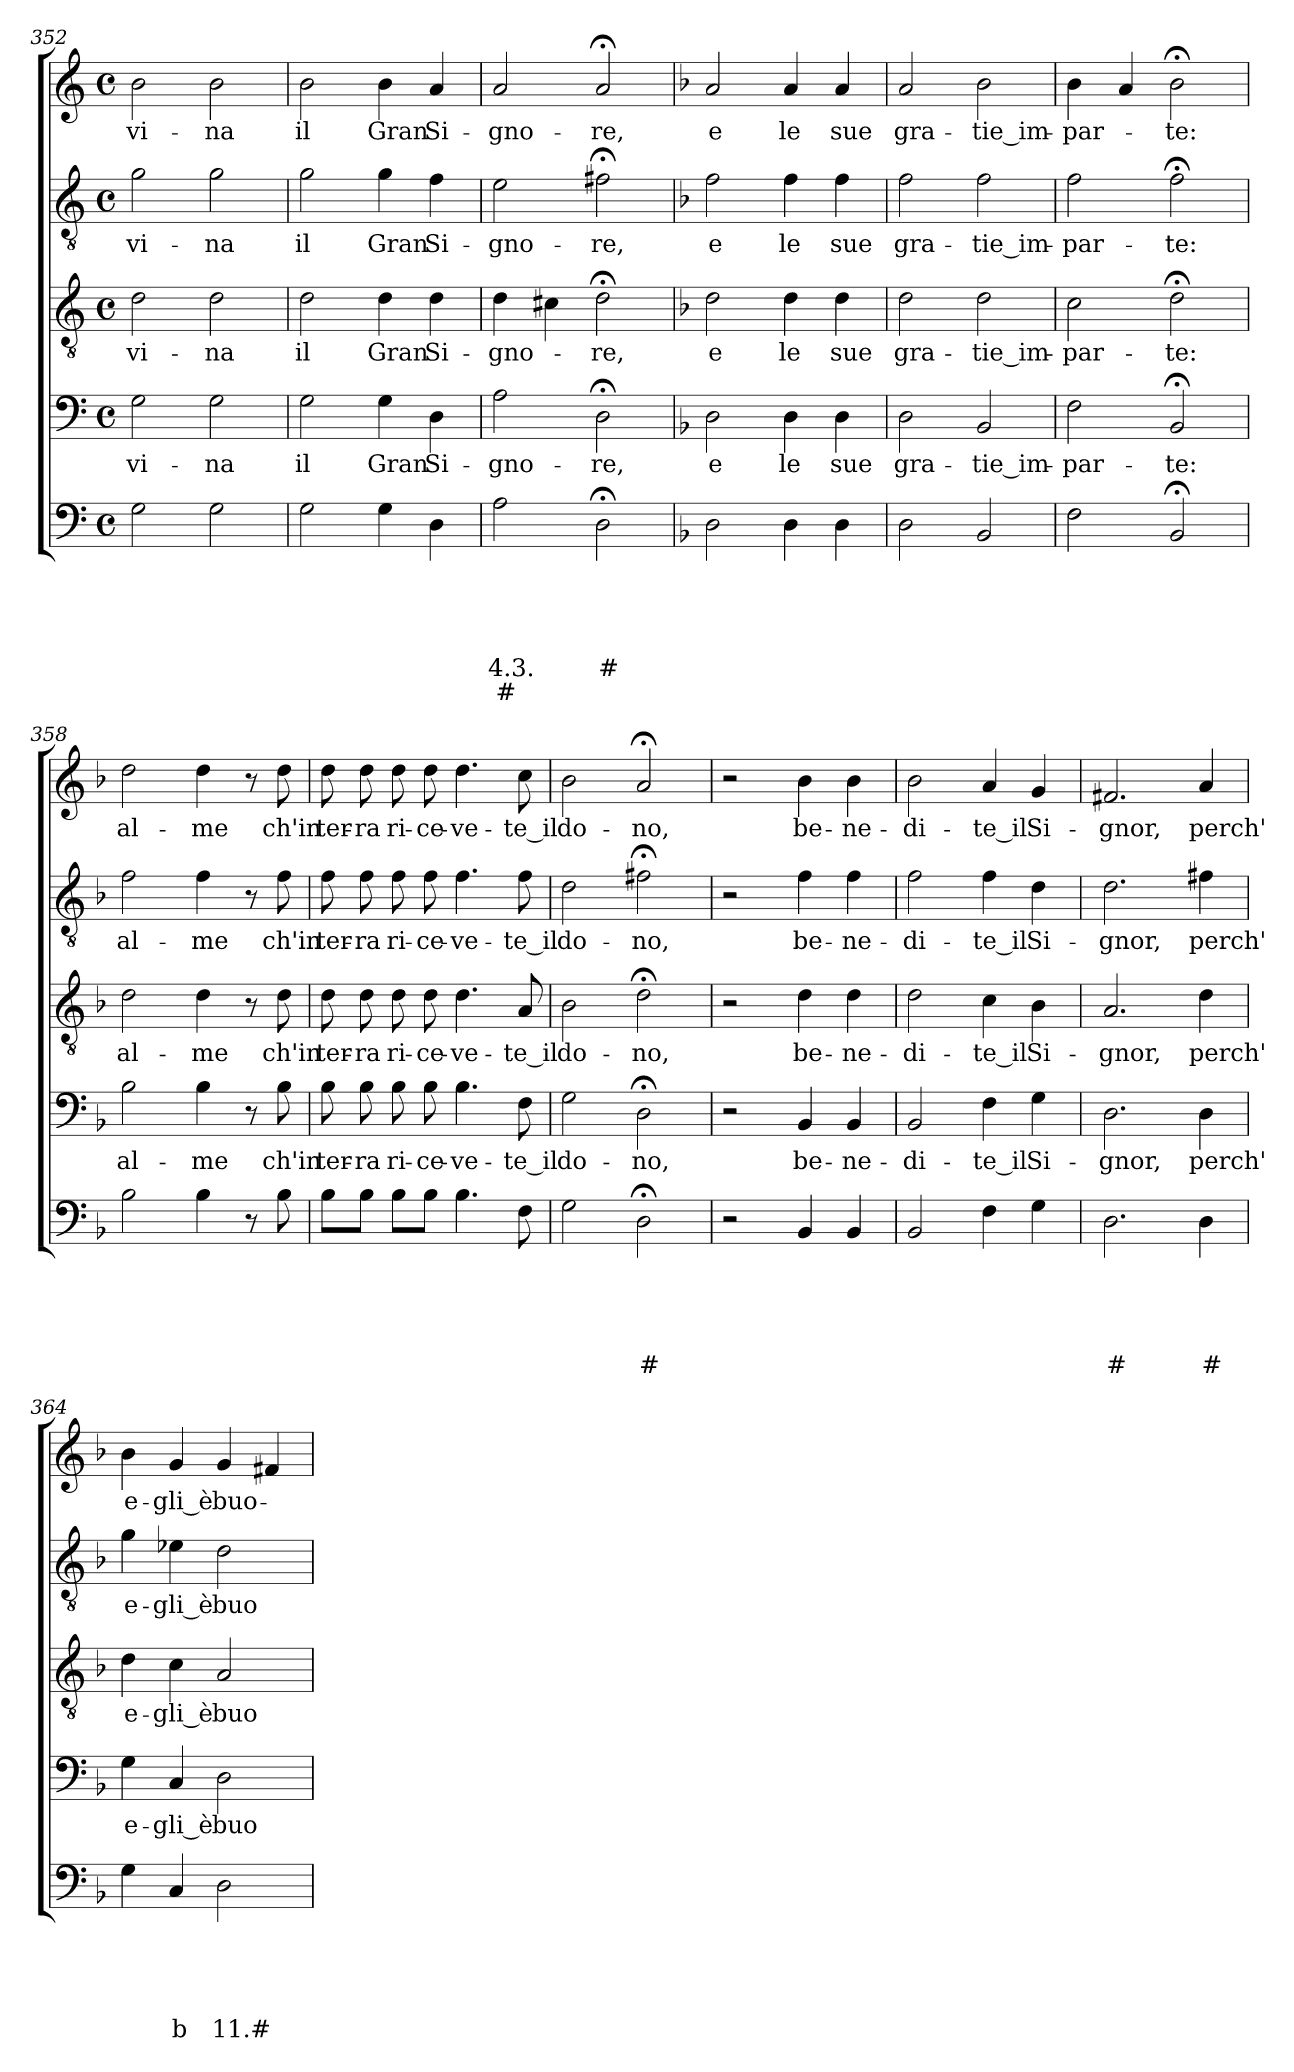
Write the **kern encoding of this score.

**kern	**text	**text	**text	**text	**text	**text	**kern	**text	**kern	**text	**kern	**text	**kern	**text
*part5	*part5	*part5	*part5	*part5	*part5	*part5	*part4	*part4	*part3	*part3	*part2	*part2	*part1	*part1
*staff5	*staff5	*staff5	*staff5	*staff5	*staff5	*staff5	*staff4	*staff4	*staff3	*staff3	*staff2	*staff2	*staff1	*staff1
*clefF4	*	*	*	*	*	*	*clefF4	*	*clefGv2	*	*clefGv2	*	*clefG2	*
*k[]	*	*	*	*	*	*	*k[]	*	*k[]	*	*k[]	*	*k[]	*
*C:	*	*	*	*	*	*	*C:	*	*C:	*	*C:	*	*C:	*
*M4/4	*	*	*	*	*	*	*M4/4	*	*M4/4	*	*M4/4	*	*M4/4	*
*met(c)	*	*	*	*	*	*	*met(c)	*	*met(c)	*	*met(c)	*	*met(c)	*
=352	=352	=352	=352	=352	=352	=352	=352	=352	=352	=352	=352	=352	=352	=352
2G\	.	.	.	.	.	.	2G\	-vi-	2d\	-vi-	2g\	-vi-	2b\	-vi-
2G\	.	.	.	.	.	.	2G\	-na	2d\	-na	2g\	-na	2b\	-na
=353	=353	=353	=353	=353	=353	=353	=353	=353	=353	=353	=353	=353	=353	=353
2G\	.	.	.	.	.	.	2G\	il	2d\	il	2g\	il	2b\	il
4G\	.	.	.	.	.	.	4G\	Gran	4d\	Gran	4g\	Gran	4b\	Gran
4D\	.	.	.	.	.	.	4D\	Si-	4d\	Si-	4f\	Si-	4a/	Si-
=354	=354	=354	=354	=354	=354	=354	=354	=354	=354	=354	=354	=354	=354	=354
2A\	.	.	.	.	4.3.	#	2A\	-gno-	4d\	-gno-	2e\	-gno-	2a/	-gno-
.	.	.	.	.	.	.	.	.	4c#X\	.	.	.	.	.
2D;<\	.	.	.	.	#	.	2D;<\	-re,	2d;<\	-re,	2f#X;<\	-re,	2a;</	-re,
=355	=355	=355	=355	=355	=355	=355	=355	=355	=355	=355	=355	=355	=355	=355
*k[b-]	*	*	*	*	*	*	*k[b-]	*	*k[b-]	*	*k[b-]	*	*k[b-]	*
*F:	*	*	*	*	*	*	*F:	*	*F:	*	*F:	*	*F:	*
2D\	.	.	.	.	.	.	2D\	e	2d\	e	2f\	e	2a/	e
4D\	.	.	.	.	.	.	4D\	le	4d\	le	4f\	le	4a/	le
4D\	.	.	.	.	.	.	4D\	sue	4d\	sue	4f\	sue	4a/	sue
=356	=356	=356	=356	=356	=356	=356	=356	=356	=356	=356	=356	=356	=356	=356
2D\	.	.	.	.	.	.	2D\	gra-	2d\	gra-	2f\	gra-	2a/	gra-
2BB-/	.	.	.	.	.	.	2BB-/	-tie_im-	2d\	-tie_im-	2f\	-tie_im-	2b-\	-tie_im-
=357	=357	=357	=357	=357	=357	=357	=357	=357	=357	=357	=357	=357	=357	=357
2F\	.	.	.	.	.	.	2F\	-par-	2c\	-par-	2f\	-par-	4b-\	-par-
.	.	.	.	.	.	.	.	.	.	.	.	.	4a/	.
2BB-;</	.	.	.	.	.	.	2BB-;</	-te:	2d;<\	-te:	2f;<\	-te:	2b-;<\	-te:
=358	=358	=358	=358	=358	=358	=358	=358	=358	=358	=358	=358	=358	=358	=358
2B-\	.	.	.	.	.	.	2B-\	al-	2d\	al-	2f\	al-	2dd\	al-
4B-\	.	.	.	.	.	.	4B-\	-me	4d\	-me	4f\	-me	4dd\	-me
8r	.	.	.	.	.	.	8r	.	8r	.	8r	.	8r	.
8B-\	.	.	.	.	.	.	8B-\	ch'in	8d\	ch'in	8f\	ch'in	8dd\	ch'in
!!LO:LB:g=z
=359	=359	=359	=359	=359	=359	=359	=359	=359	=359	=359	=359	=359	=359	=359
8B-\L	.	.	.	.	.	.	8B-\	ter-	8d\	ter-	8f\	ter-	8dd\	ter-
8B-\J	.	.	.	.	.	.	8B-\	-ra	8d\	-ra	8f\	-ra	8dd\	-ra
8B-\L	.	.	.	.	.	.	8B-\	ri-	8d\	ri-	8f\	ri-	8dd\	ri-
8B-\J	.	.	.	.	.	.	8B-\	-ce-	8d\	-ce-	8f\	-ce-	8dd\	-ce-
4.B-\	.	.	.	.	.	.	4.B-\	-ve-	4.d\	-ve-	4.f\	-ve-	4.dd\	-ve-
8F\	.	.	.	.	.	.	8F\	-te_il	8A/	-te_il	8f\	-te_il	8cc\	-te_il
=360	=360	=360	=360	=360	=360	=360	=360	=360	=360	=360	=360	=360	=360	=360
2G\	.	.	.	.	.	.	2G\	do-	2B-\	do-	2d\	do-	2b-\	do-
2D;<\	.	.	.	.	#	.	2D;<\	-no,	2d;<\	-no,	2f#X;<\	-no,	2a;</	-no,
=361	=361	=361	=361	=361	=361	=361	=361	=361	=361	=361	=361	=361	=361	=361
2r	.	.	.	.	#	.	2r	.	2r	.	2r	.	2r	.
4BB-/	.	.	.	.	.	.	4BB-/	be-	4d\	be-	4f\	be-	4b-\	be-
4BB-/	.	.	.	.	.	.	4BB-/	-ne-	4d\	-ne-	4f\	-ne-	4b-\	-ne-
=362	=362	=362	=362	=362	=362	=362	=362	=362	=362	=362	=362	=362	=362	=362
2BB-/	.	.	.	.	.	.	2BB-/	-di-	2d\	-di-	2f\	-di-	2b-\	-di-
4F\	.	.	.	.	.	.	4F\	-te_il	4c\	-te_il	4f\	-te_il	4a/	-te_il
4G\	.	.	.	.	.	.	4G\	Si-	4B-\	Si-	4d\	Si-	4g/	Si-
=363	=363	=363	=363	=363	=363	=363	=363	=363	=363	=363	=363	=363	=363	=363
2.D\	.	.	.	.	#	.	2.D\	-gnor,	2.A/	-gnor,	2.d\	-gnor,	2.f#X/	-gnor,
4D\	.	.	.	.	#	.	4D\	perch'	4d\	perch'	4f#X\	perch'	4a/	perch'
=364	=364	=364	=364	=364	=364	=364	=364	=364	=364	=364	=364	=364	=364	=364
4G\	.	.	.	.	.	.	4G\	e-	4d\	e-	4g\	e-	4b-\	e-
4C/	.	.	.	.	b	.	4C/	-gli_è	4c\	-gli_è	4e-X\	-gli_è	4g/	-gli_è
2D\	.	.	.	.	11.#	.	2D\	buo-	2A/	buo-	2d\	buo-	4g/	buo-
.	.	.	.	.	.	.	.	.	.	.	.	.	4f#X/	.
=	=	=	=	=	=	=	=	=	=	=	=	=	=	=
*-	*-	*-	*-	*-	*-	*-	*-	*-	*-	*-	*-	*-	*-	*-
